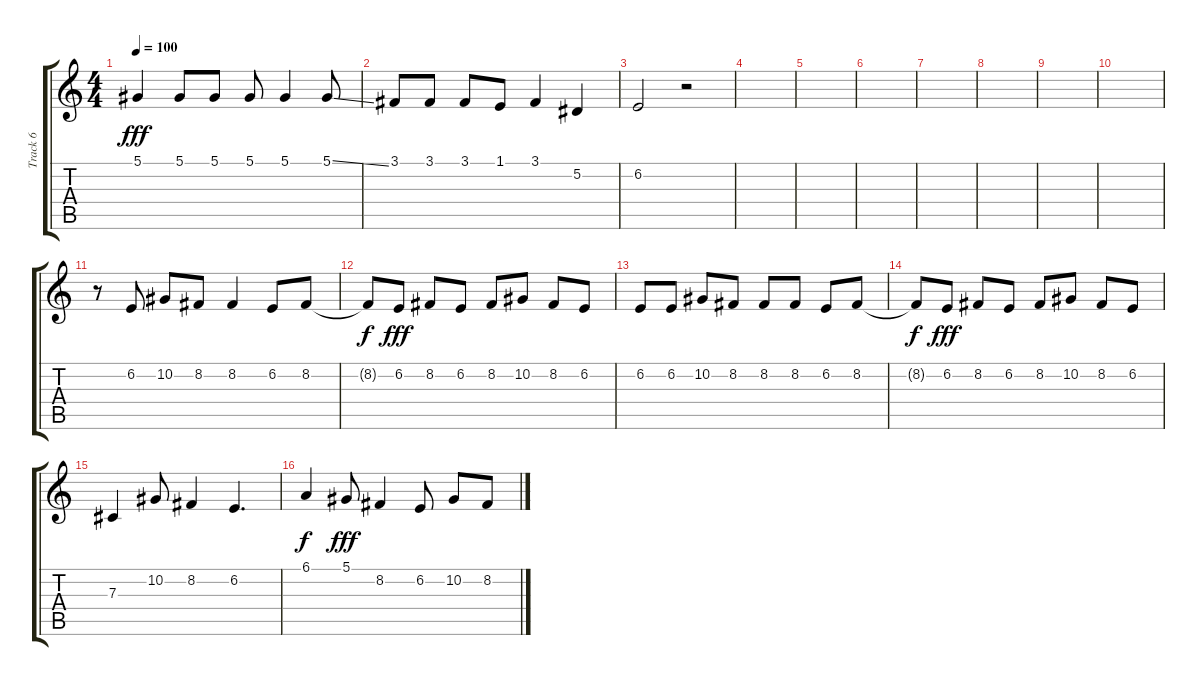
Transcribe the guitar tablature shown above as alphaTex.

\track ("Track 6" "Track 6") {instrument altosax}
\staff {score tabs}
\tuning (Eb4 Bb3 Gb3 Db3 Ab2 Eb2) {hide}
\ts (4 4)
\tempo 100
\clef g2
\ks c
5.1.4{dy fff} 5.1.8 5.1.8 5.1.8 5.1.4 5.1{ss}.8 |
3.1.8 3.1.8 3.1.8 1.1.8 3.1.4 5.2.4 |
6.2.2 r.2 |
|
|
|
|
|
|
|
r.8 6.2.8 10.2.8 8.2.8 8.2.4 6.2.8 8.2.8 |
8.2{t}.8{dy f} 6.2.8{dy fff} 8.2.8 6.2.8 8.2.8 10.2.8 8.2.8 6.2.8 |
6.2.8 6.2.8 10.2.8 8.2.8 8.2.8 8.2.8 6.2.8 8.2.8 |
8.2{t}.8{dy f} 6.2.8{dy fff} 8.2.8 6.2.8 8.2.8 10.2.8 8.2.8 6.2.8 |
7.3.4 10.2.8 8.2.4 6.2.4{d} |
6.1.4{dy f} 5.1.8{dy fff} 8.2.4 6.2.8 10.2.8 8.2.8
